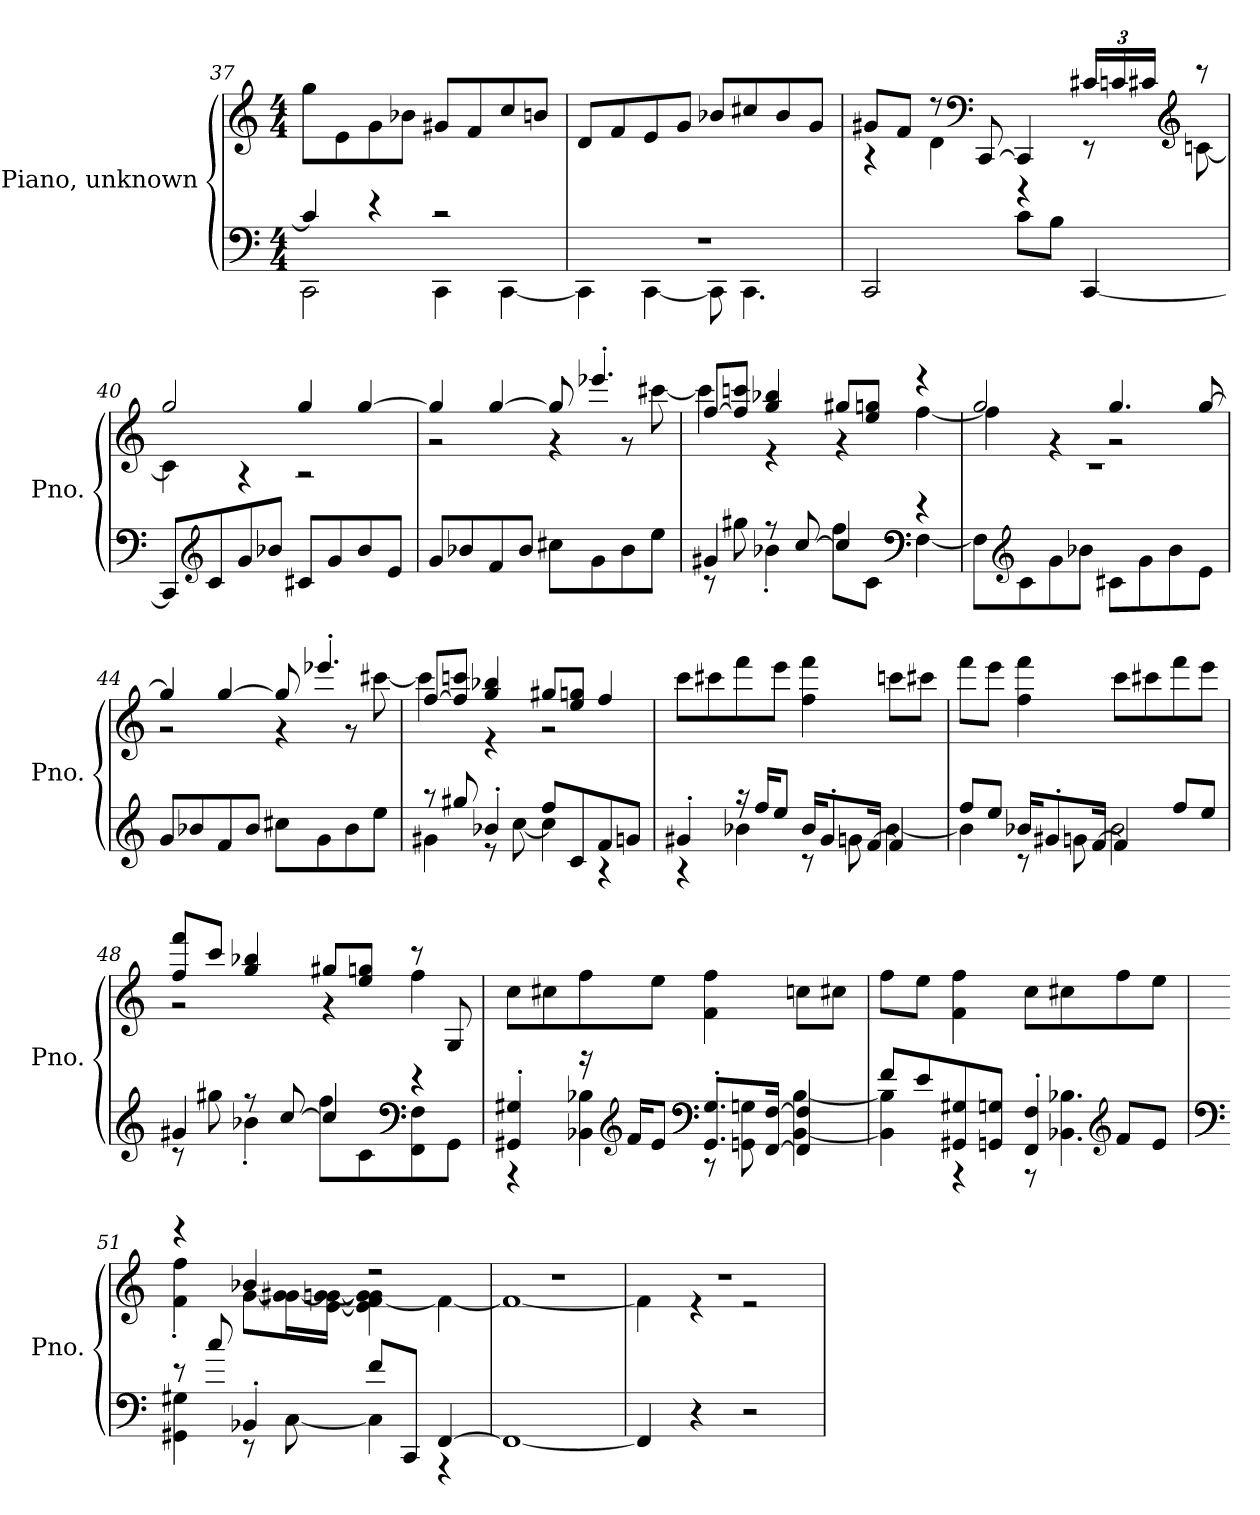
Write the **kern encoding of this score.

**kern	**kern
*part1	*part1
*staff2	*staff1
*I"Piano, unknown	*
*I'Pno.	*
*clefF4	*clefG2
*k[]	*k[]
*M4/4	*M4/4
=37	=37
*^	*
4c/]	2CC\	8gg\L
.	.	8e\
4r	.	8g\
.	.	8b-X\J
2r	4CC\	8g#X/L
.	.	8f/
.	[4CC\	8cc/
.	.	8bn/J
!!LO:LB:g=z
=38	=38	=38
1r	4CC\]	8d/L
.	.	8f/
.	[4CC\	8e/
.	.	8g/J
.	8CC\]	8b-X/L
.	4.CC\	8cc#X/
.	.	8b-/
.	.	8g/J
*v	*v	*
=39	=39
*	*^
2CC/	8g#X/L	4r
.	8f/J	.
.	8r	4d\
*	*clefF4	*
.	[8CC/	.
8c\L	4CC/]	4r
8B\J	.	.
*	*Xbrackettup	*
[4CC/	24c#X/LL	8r
.	24cn/	.
.	24c#X/JJ	.
*	*clefG2	*
.	8r	[8cn\
=40	=40	=40
8CC/L]	2gg/	4c\]
*clefG2	*	*
8c/	.	.
8g/	.	4r
8b-X/J	.	.
8c#X/L	4gg/	2r
8g/	.	.
8b-/	[4gg/	.
8e/J	.	.
!!LO:LB:g=z	!!
=41	=41	=41
8g/L	4gg/]	2r
8b-X/	.	.
8f/	[4gg/	.
8b-/J	.	.
8cc#X\L	8gg/]	4r
8g\	4.eee-X'/	.
8b-\	.	8r
8ee\J	.	[8ccc#X\
=42	=42	=42
*^	*	*
4g#X/	8r	[8ff/L	4ccc#\]
.	8gg#X\	8ff/] 8cccn/J	.
8r	4b-X'\	4gg/ 4bb-X/	4r
[8cc/	.	.	.
4cc/]	8ff\L	8gg#X/L	4r
.	8c\J	8ee/ 8ggn/J	.
*clefF4	*	*	*
4r	[4F\	4r	[4ff\
=43	=43	=43	=43
1r	8F\L]	2gg/	4ff\]
*clefG2	*	*	*
.	8c\	.	.
.	8g\	.	4r
.	8b-X\J	.	.
.	8c#X\L	4.gg/	2r
.	8g\	.	.
.	8b-\	.	.
.	8e\J	[8gg/	.
*v	*v	*	*
!!LO:LB:g=z	!!
=44	=44	=44
8g/L	4gg/]	2r
8b-X/	.	.
8f/	[4gg/	.
8b-/J	.	.
8cc#X\L	8gg/]	4r
8g\	4.eee-X'/	.
8b-\	.	8r
8ee\J	.	[8ccc#X\
=45	=45	=45
*^	*	*
8r	4g#X\	[8ff/L	4ccc#\]
8gg#X/	.	8ff/] 8cccn/J	.
4b-X'/	8r	4gg/ 4bb-X/	4r
.	[8cc\	.	.
8ff/L	4cc\]	8gg#X/L	2r
8c/	.	8ee/ 8ggn/J	.
8f/	4r	4ff/	.
8gn/J	.	.	.
*	*	*v	*v
=46	=46	=46
4g#X'/	4r	8ccc\L
.	.	8ccc#X\
16r	4b-X\	8fff\
16ff/KL	.	.
8ee/J	.	8eee\J
16b-/KL	8r	4ff\ 4fff\
8g#'/	.	.
.	8gn\	.
[16f/Jk	.	.
4f/]	[4b-\	8cccn\L
.	.	8ccc#X\J
!!LO:LB:g=z
=47	=47	=47
8ff/L	4b-\]	8fff\L
8ee/J	.	8eee\J
16b-X/KL	8r	4ff\ 4fff\
8g#X'/	.	.
.	8gn\	.
[16f/Jk	.	.
4f/]	2b-\	8ccc\L
.	.	8ccc#X\
8ff/L	.	8fff\
8ee/J	.	8eee\J
=48	=48	=48
*	*	*^
4g#X/	8r	8ff/ 8fff/L	2r
.	8gg#X\	8ccc/J	.
8r	4b-X'\	4gg/ 4bb-X/	.
[8cc/	.	.	.
4cc/]	8ff\L	8gg#X/L	4r
.	8c\	8ee/ 8ggn/J	.
*clefF4	*	*	*
4r	8FF\ 8F\	8r	4ff\
.	8GG\J	8G/	.
*	*	*v	*v
!!LO:PB:g=z
=49	=49	=49
4GG#X/' 4G#X/'	4r	8cc\L
.	.	8cc#X\
16r	4BB-X\ 4B-X\	8ff\
*clefG2	*	*
16f/KL	.	.
8e/J	.	8ee\J
*clefF4	*	*
8.GG#/' 8.G#/'L	8r	4f\ 4ff\
.	8GGn\ 8Gn\	.
[16FF/ [16F/Jk	.	.
4FF/] 4F/]	[4BB-\ [4B-\	8ccn\L
.	.	8cc#X\J
=50	=50	=50
8f/L	4BB-\] 4B-\]	8ff\L
8e/	.	8ee\J
8GG#X/ 8G#X/	4r	4f\ 4ff\
8GGn/ 8Gn/J	.	.
4FF/' 4F/'	8r	8cc\L
.	4.BB-X\ 4.B-X\	8cc#X\
*clefG2	*	*
8f/L	.	8ff\
8e/J	.	8ee\J
!!LO:LB:g=z
=51	=51	=51
*clefF4	*	*
*	*	*^
8r	4GG#X\ 4G#X\	4r	4f\' 4ff\'
8cc/	.	.	.
4BB-X'/	8r	4b-X/	[8g\L
.	[8C\	.	16g\] [16g#X\L
.	.	.	[16e\ [16gn\ 16g#\_JJ
8f/L	4C\]	2r	4e\] [4f\ 4g\] 4g#\]
8CC/J	.	.	.
[4FF/	4r	.	4f\_
*v	*v	*	*
=52	=52	=52
1FF_	1r	1f_
=53	=53	=53
4FF/]	1r	4f\]
4r	.	4r
2r	.	2r
*	*v	*v
=	=
*-	*-
